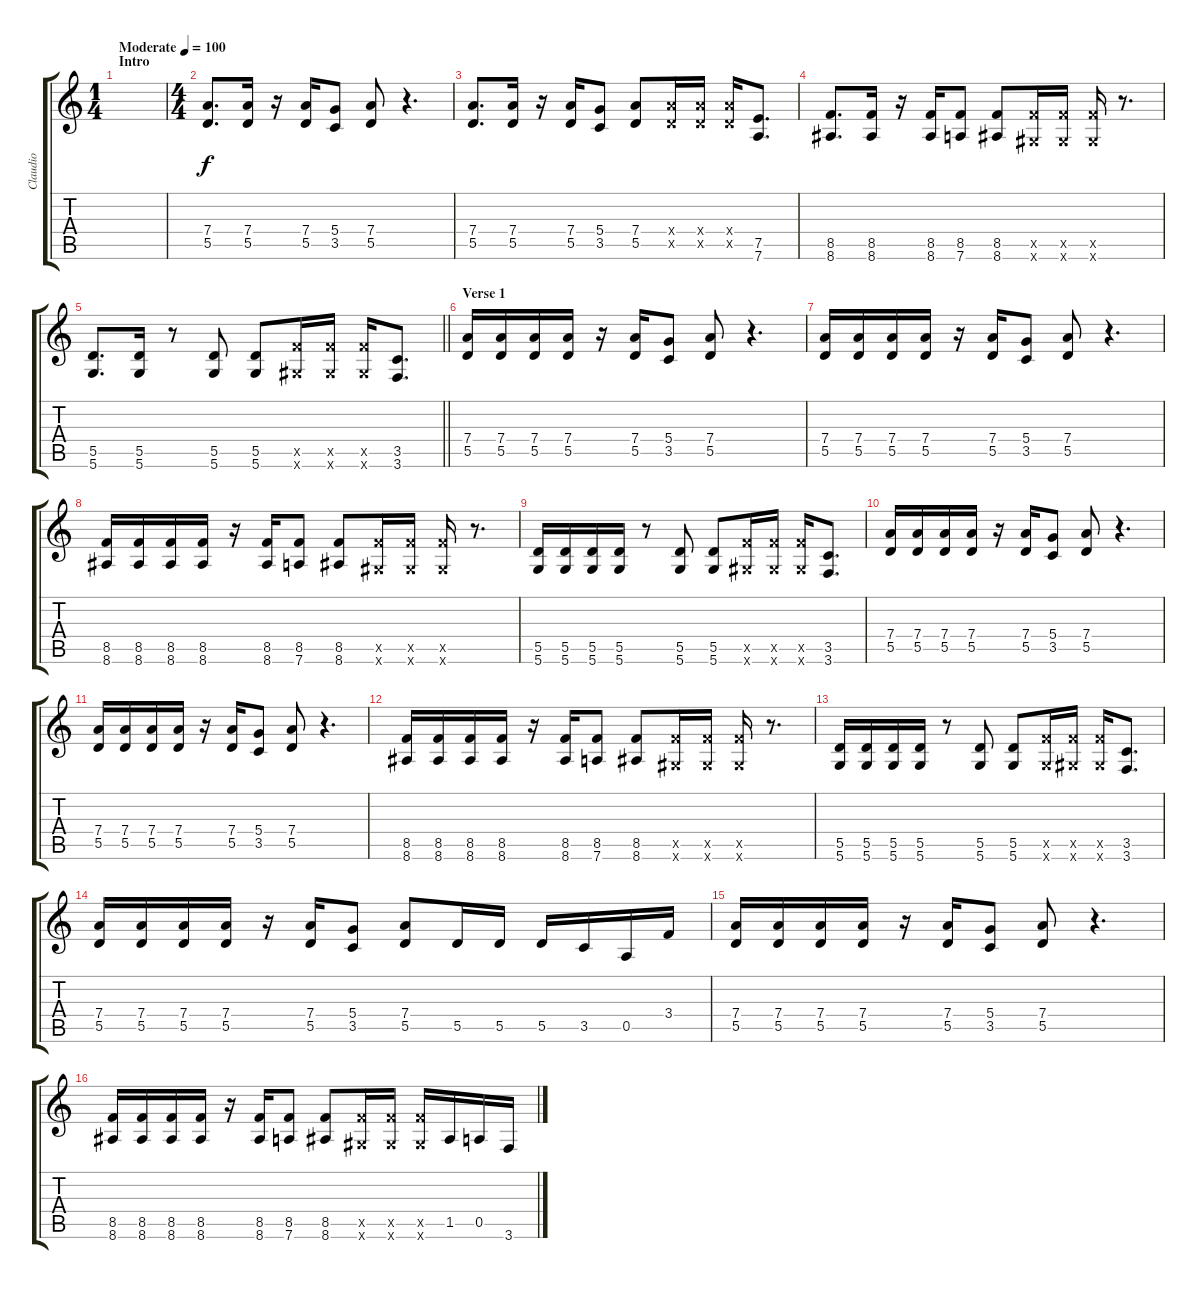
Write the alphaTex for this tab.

\track ("Claudio" "Claudio") {instrument distortionguitar}
\staff {score tabs}
\tuning (E4 B3 G3 D3 A2 D2) {hide}
\ts (1 4)
\section ("" "Intro")
\tempo (100 "Moderate")
\clef g2
\ks c
|
\ts (4 4)
(7.4 5.5).8{d} (7.4 5.5).16 r.16 (7.4 5.5).16 (5.4 3.5).8 (7.4 5.5).8 r.4{d} |
(7.4 5.5).8{d} (7.4 5.5).16 r.16 (7.4 5.5).16 (5.4 3.5).8 (7.4 5.5).8 (7.4{x} 5.5{x}).16 (7.4{x} 5.5{x}).16 (7.4{x} 5.5{x}).16 (7.5 7.6).8{d} |
(8.5 8.6).8{d} (8.5 8.6).16 r.16 (8.5 8.6).16 (8.5 7.6).8 (8.5 8.6).8 (8.5{x} 6.6{x}).16 (8.5{x} 6.6{x}).16 (8.5{x} 6.6{x}).16 r.8{d} |
\barLineRight lightlight
(5.5 5.6).8{d} (5.5 5.6).16 r.8 (5.5 5.6).8 (5.5 5.6).8 (8.5{x} 6.6{x}).16 (8.5{x} 6.6{x}).16 (8.5{x} 6.6{x}).16 (3.5 3.6).8{d} |
\section ("" "Verse 1")
(7.4 5.5).16 (7.4 5.5).16 (7.4 5.5).16 (7.4 5.5).16 r.16 (7.4 5.5).16 (5.4 3.5).8 (7.4 5.5).8 r.4{d} |
(7.4 5.5).16 (7.4 5.5).16 (7.4 5.5).16 (7.4 5.5).16 r.16 (7.4 5.5).16 (5.4 3.5).8 (7.4 5.5).8 r.4{d} |
(8.5 8.6).16 (8.5 8.6).16 (8.5 8.6).16 (8.5 8.6).16 r.16 (8.5 8.6).16 (8.5 7.6).8 (8.5 8.6).8 (8.5{x} 6.6{x}).16 (8.5{x} 6.6{x}).16 (8.5{x} 6.6{x}).16 r.8{d} |
(5.5 5.6).16 (5.5 5.6).16 (5.5 5.6).16 (5.5 5.6).16 r.8 (5.5 5.6).8 (5.5 5.6).8 (8.5{x} 6.6{x}).16 (8.5{x} 6.6{x}).16 (8.5{x} 6.6{x}).16 (3.5 3.6).8{d} |
(7.4 5.5).16 (7.4 5.5).16 (7.4 5.5).16 (7.4 5.5).16 r.16 (7.4 5.5).16 (5.4 3.5).8 (7.4 5.5).8 r.4{d} |
(7.4 5.5).16 (7.4 5.5).16 (7.4 5.5).16 (7.4 5.5).16 r.16 (7.4 5.5).16 (5.4 3.5).8 (7.4 5.5).8 r.4{d} |
(8.5 8.6).16 (8.5 8.6).16 (8.5 8.6).16 (8.5 8.6).16 r.16 (8.5 8.6).16 (8.5 7.6).8 (8.5 8.6).8 (8.5{x} 6.6{x}).16 (8.5{x} 6.6{x}).16 (8.5{x} 6.6{x}).16 r.8{d} |
(5.5 5.6).16 (5.5 5.6).16 (5.5 5.6).16 (5.5 5.6).16 r.8 (5.5 5.6).8 (5.5 5.6).8 (8.5{x} 5.6{x}).16 (8.5{x} 6.6{x}).16 (8.5{x} 6.6{x}).16 (3.5 3.6).8{d} |
(7.4 5.5).16 (7.4 5.5).16 (7.4 5.5).16 (7.4 5.5).16 r.16 (7.4 5.5).16 (5.4 3.5).8 (7.4 5.5).8 5.5.16 5.5.16 5.5.16 3.5.16 0.5.16 3.4.16 |
(7.4 5.5).16 (7.4 5.5).16 (7.4 5.5).16 (7.4 5.5).16 r.16 (7.4 5.5).16 (5.4 3.5).8 (7.4 5.5).8 r.4{d} |
(8.5 8.6).16 (8.5 8.6).16 (8.5 8.6).16 (8.5 8.6).16 r.16 (8.5 8.6).16 (8.5 7.6).8 (8.5 8.6).8 (8.5{x} 6.6{x}).16 (8.5{x} 6.6{x}).16 (8.5{x} 6.6{x}).16 1.5.16 0.5.16 3.6.16
